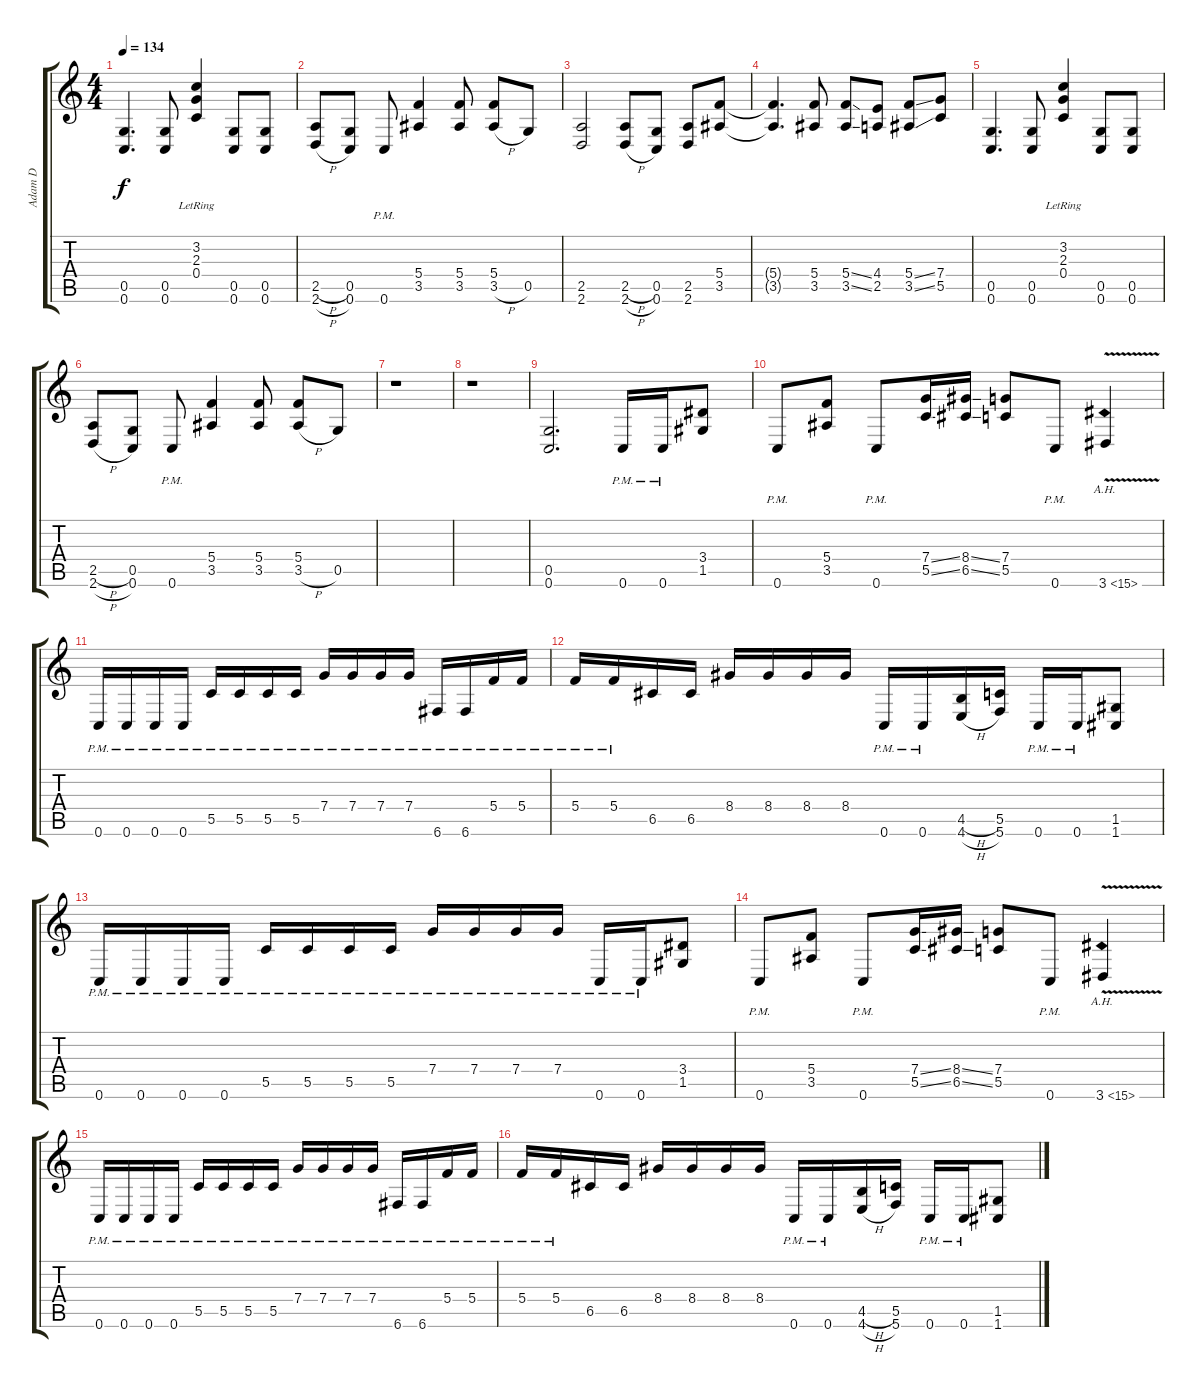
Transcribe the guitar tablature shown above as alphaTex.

\track ("Adam D" "Adam D") {instrument distortionguitar}
\staff {score tabs}
\tuning (D4 A3 F3 C3 G2 C2) {hide}
\ts (4 4)
\tempo 134
\clef g2
\ks c
(0.5 0.6).4{d dy f} (0.5 0.6).8 (3.2{lr} 2.3{lr} 0.4{lr}).4 (0.5 0.6).8 (0.5 0.6).8 |
(2.5{h} 2.6{h}).8 (0.5 0.6).8 0.6{pm}.8 (5.4 3.5).4 (5.4 3.5).8 (5.4 3.5{h}).8 0.5.8 |
(2.5 2.6).2 (2.5{h} 2.6{h}).8 (0.5 0.6).8 (2.5 2.6).8 (5.4 3.5).8 |
(5.4{t} 3.5{t}).4{d} (5.4 3.5).8 (5.4{ss} 3.5{ss}).8 (4.4 2.5).8 (5.4{ss} 3.5{ss}).8 (7.4 5.5).8 |
(0.5 0.6).4{d} (0.5 0.6).8 (3.2{lr} 2.3{lr} 0.4{lr}).4 (0.5 0.6).8 (0.5 0.6).8 |
(2.5{h} 2.6{h}).8 (0.5 0.6).8 0.6{pm}.8 (5.4 3.5).4 (5.4 3.5).8 (5.4 3.5{h}).8 0.5.8 |
r.1 |
r.1 |
(0.5 0.6).2{d} 0.6{pm}.16 0.6{pm}.16 (3.4 1.5).8 |
0.6{pm}.8 (5.4 3.5).8 0.6{pm}.8 (7.4{ss} 5.5{ss}).16 (8.4{ss} 6.5{ss}).16 (7.4 5.5).8 0.6{pm}.8 3.6{ah 12 v}.4 |
0.6{pm}.16 0.6{pm}.16 0.6{pm}.16 0.6{pm}.16 5.5{pm}.16 5.5{pm}.16 5.5{pm}.16 5.5{pm}.16 7.4{pm}.16 7.4{pm}.16 7.4{pm}.16 7.4{pm}.16 6.6{pm}.16 6.6{pm}.16 5.4{pm}.16 5.4{pm}.16 |
5.4{pm}.16 5.4{pm}.16 6.5.16 6.5.16 8.4.16 8.4.16 8.4.16 8.4.16 0.6{pm}.16 0.6{pm}.16 (4.5{h} 4.6{h}).16 (5.5 5.6).16 0.6{pm}.16 0.6{pm}.16 (1.5 1.6).8 |
0.6{pm}.16 0.6{pm}.16 0.6{pm}.16 0.6{pm}.16 5.5{pm}.16 5.5{pm}.16 5.5{pm}.16 5.5{pm}.16 7.4{pm}.16 7.4{pm}.16 7.4{pm}.16 7.4{pm}.16 0.6{pm}.16 0.6{pm}.16 (3.4 1.5).8 |
0.6{pm}.8 (5.4 3.5).8 0.6{pm}.8 (7.4{ss} 5.5{ss}).16 (8.4{ss} 6.5{ss}).16 (7.4 5.5).8 0.6{pm}.8 3.6{ah 12 v}.4 |
0.6{pm}.16 0.6{pm}.16 0.6{pm}.16 0.6{pm}.16 5.5{pm}.16 5.5{pm}.16 5.5{pm}.16 5.5{pm}.16 7.4{pm}.16 7.4{pm}.16 7.4{pm}.16 7.4{pm}.16 6.6{pm}.16 6.6{pm}.16 5.4{pm}.16 5.4{pm}.16 |
5.4{pm}.16 5.4{pm}.16 6.5.16 6.5.16 8.4.16 8.4.16 8.4.16 8.4.16 0.6{pm}.16 0.6{pm}.16 (4.5{h} 4.6{h}).16 (5.5 5.6).16 0.6{pm}.16 0.6{pm}.16 (1.5 1.6).8
